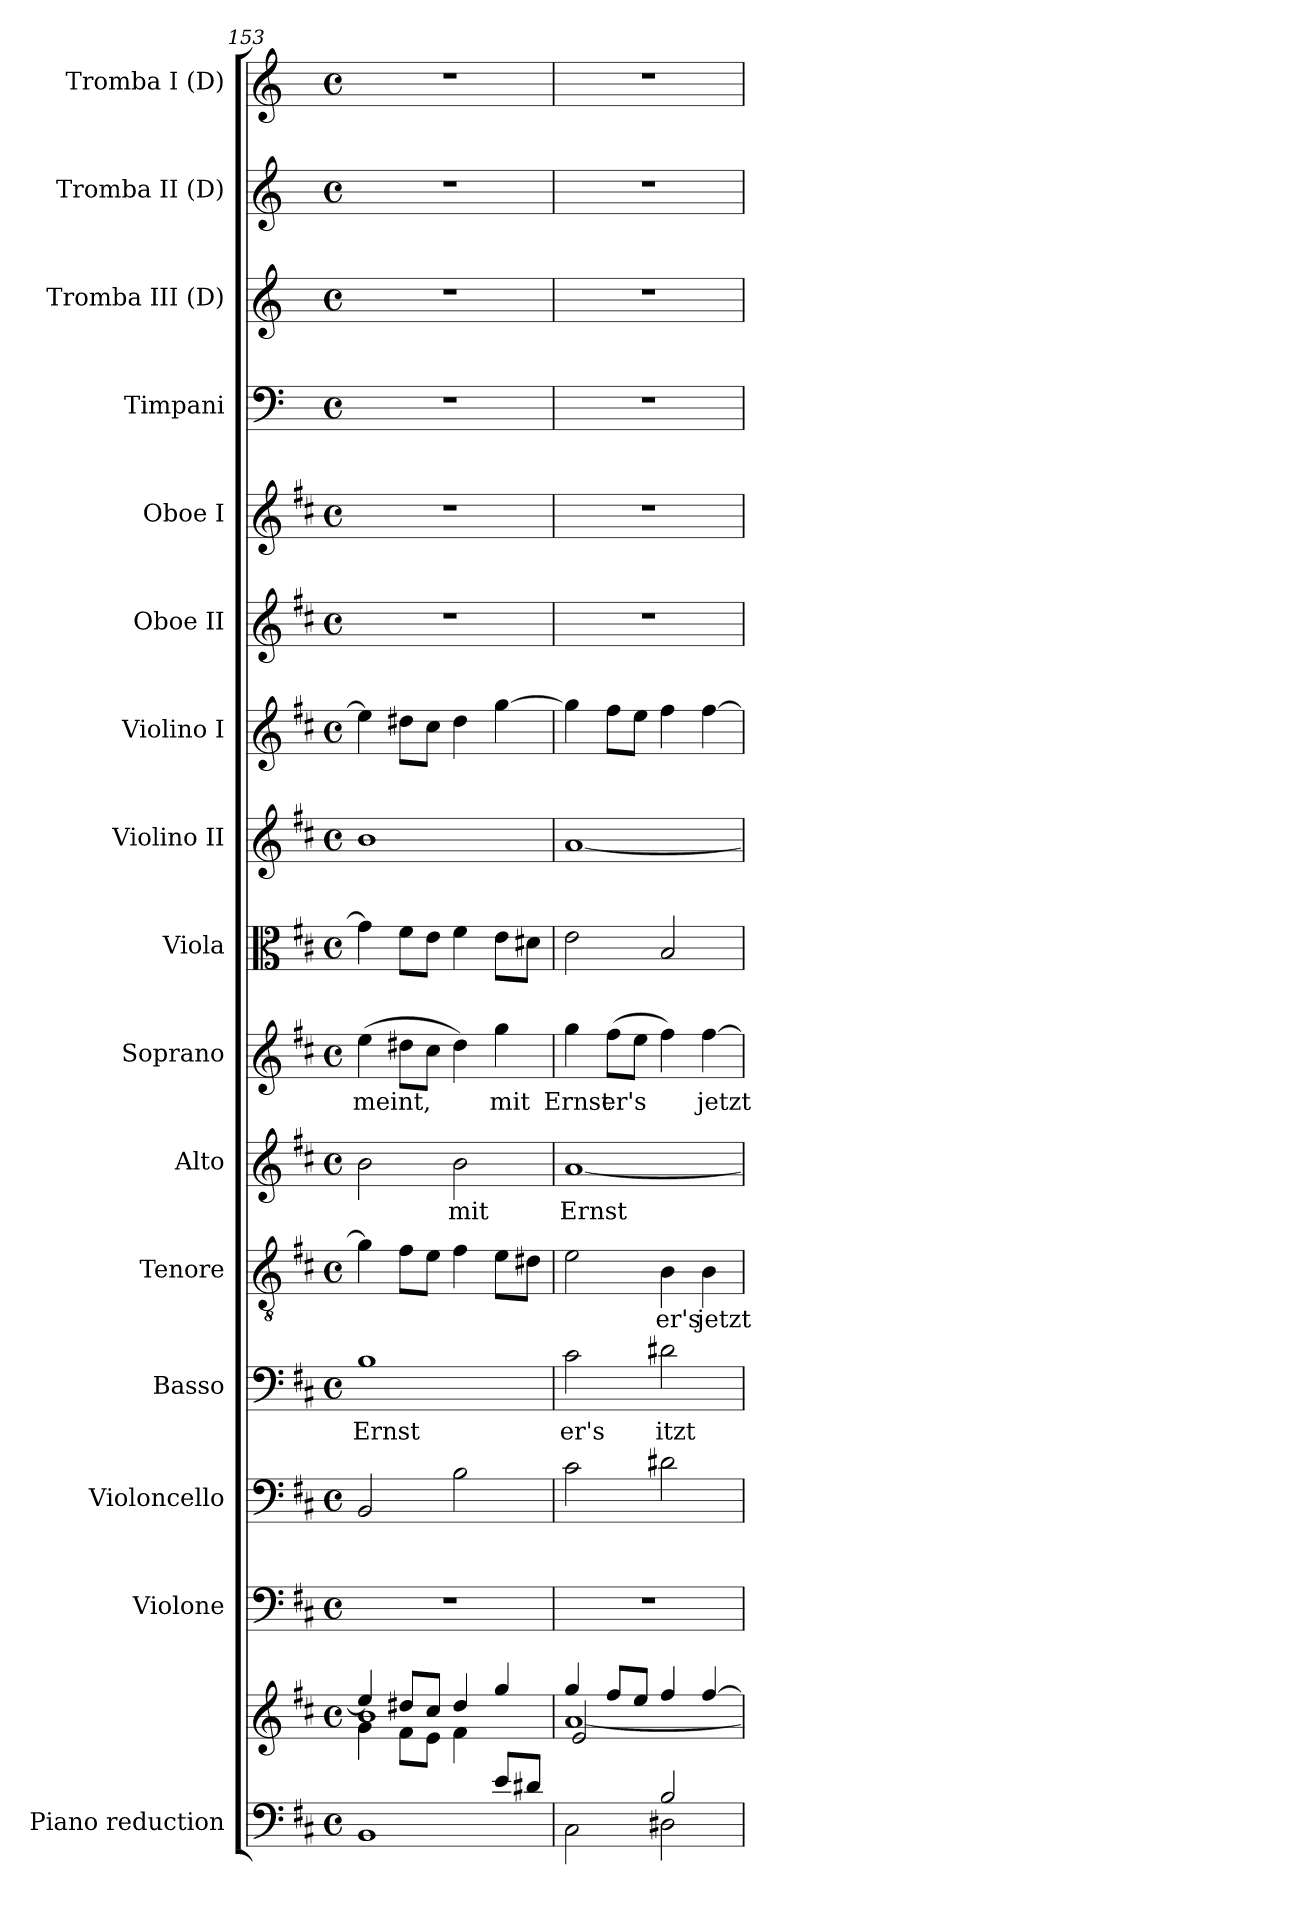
**kern	**kern	**kern	**kern	**kern	**text	**kern	**text	**kern	**text	**kern	**text	**kern	**kern	**kern	**kern	**kern	**kern	**kern	**kern	**kern
*part16	*part16	*part15	*part14	*part13	*part13	*part12	*part12	*part11	*part11	*part10	*part10	*part9	*part8	*part7	*part6	*part5	*part4	*part3	*part2	*part1
*staff17	*staff16	*staff15	*staff14	*staff13	*staff13	*staff12	*staff12	*staff11	*staff11	*staff10	*staff10	*staff9	*staff8	*staff7	*staff6	*staff5	*staff4	*staff3	*staff2	*staff1
*I"Piano reduction	*	*I"Violone	*I"Violoncello	*I"Basso	*	*I"Tenore	*	*I"Alto	*	*I"Soprano	*	*I"Viola	*I"Violino II	*I"Violino I	*I"Oboe II	*I"Oboe I	*I"Timpani	*I"Tromba III (D)	*I"Tromba II (D)	*I"Tromba I (D)
*I'Pno	*	*	*	*	*	*	*	*	*	*	*	*	*	*	*I'Ob	*I'Ob	*I'Timp	*	*	*
*clefF4	*clefG2	*clefF4	*clefF4	*clefF4	*	*clefGv2	*	*clefG2	*	*clefG2	*	*clefC3	*clefG2	*clefG2	*clefG2	*clefG2	*clefF4	*clefG2	*clefG2	*clefG2
*	*	*ITrd7c12	*	*	*	*	*	*	*	*	*	*	*	*	*	*	*	*ITrd-1c-2	*ITrd-1c-2	*ITrd-1c-2
*k[f#c#]	*k[f#c#]	*k[f#c#]	*k[f#c#]	*k[f#c#]	*	*k[f#c#]	*	*k[f#c#]	*	*k[f#c#]	*	*k[f#c#]	*k[f#c#]	*k[f#c#]	*k[f#c#]	*k[f#c#]	*k[]	*k[f#c#]	*k[f#c#]	*k[f#c#]
*M4/4	*M4/4	*M4/4	*M4/4	*M4/4	*	*M4/4	*	*M4/4	*	*M4/4	*	*M4/4	*M4/4	*M4/4	*M4/4	*M4/4	*M4/4	*M4/4	*M4/4	*M4/4
*met(c)	*met(c)	*met(c)	*met(c)	*met(c)	*	*met(c)	*	*met(c)	*	*met(c)	*	*met(c)	*met(c)	*met(c)	*met(c)	*met(c)	*met(c)	*met(c)	*met(c)	*met(c)
=153	=153	=153	=153	=153	=153	=153	=153	=153	=153	=153	=153	=153	=153	=153	=153	=153	=153	=153	=153	=153
*^	*^	*	*	*	*	*	*	*	*	*	*	*	*	*	*	*	*	*	*	*
*	*	*	*^	*	*	*	*	*	*	*	*	*	*	*	*	*	*	*	*	*	*	*
!	!	!	!	!	!	!	!	!LO:LY:b	!	!	!	!	!	!LO:LY:b	!	!	!	!	!	!	!	!	!
2.ryy	1BB	4ee/]	4g\	1b	1r	2BB/	1B	Ernst	4g\]	.	2b\	.	(4ee\	meint,	4g\]	1b	4ee\]	1r	1r	1r	1r	1r	1r
.	.	8dd#X/L	8f#\L	.	.	.	.	.	8f#\L	.	.	.	8dd#X\L	.	8f#\L	.	8dd#X\L	.	.	.	.	.	.
.	.	8cc#/J	8e\J	.	.	.	.	.	8e\J	.	.	.	8cc#\J	.	8e\J	.	8cc#\J	.	.	.	.	.	.
!	!	!	!	!	!	!	!	!	!	!	!	!LO:LY:b	!	!	!	!	!	!	!	!	!	!	!
.	.	4dd#/	4f#\	.	.	2B\	.	.	4f#\	.	2b\	mit	4dd#\)	.	4f#\	.	4dd#\	.	.	.	.	.	.
!	!	!	!	!	!	!	!	!	!	!	!	!	!	!LO:LY:b	!	!	!	!	!	!	!	!	!
8e/L	.	4gg/	4ryy	.	.	.	.	.	8e\L	.	.	.	4gg\	mit	8e\L	.	[4gg\	.	.	.	.	.	.
8d#X/J	.	.	.	.	.	.	.	.	8d#X\J	.	.	.	.	.	8d#X\J	.	.	.	.	.	.	.	.
=154	=154	=154	=154	=154	=154	=154	=154	=154	=154	=154	=154	=154	=154	=154	=154	=154	=154	=154	=154	=154	=154	=154	=154
!	!	!	!	!	!	!	!	!LO:LY:b	!	!	!	!LO:LY:b	!	!LO:LY:b	!	!	!	!	!	!	!	!	!
2ryy	2C#\	4gg/	[1a	2e/	1r	2c#\	2c#\	er's	2e\	.	[1a	Ernst	4gg\	Ernst	2e\	[1a	4gg\]	1r	1r	1r	1r	1r	1r
!	!	!	!	!	!	!	!	!	!	!	!	!	!	!LO:LY:b	!	!	!	!	!	!	!	!	!
.	.	8ff#/L	.	.	.	.	.	.	.	.	.	.	(8ff#\L	er's	.	.	8ff#\L	.	.	.	.	.	.
.	.	8ee/J	.	.	.	.	.	.	.	.	.	.	8ee\J	.	.	.	8ee\J	.	.	.	.	.	.
!	!	!	!	!	!	!	!	!LO:LY:b	!	!LO:LY:b	!	!	!	!	!	!	!	!	!	!	!	!	!
2B/	2D#X\	4ff#/	.	2ryy	.	2d#X\	2d#X\	itzt	4B\	er's	.	.	4ff#\)	.	2B/	.	4ff#\	.	.	.	.	.	.
!	!	!	!	!	!	!	!	!	!	!LO:LY:b	!	!	!	!LO:LY:b	!	!	!	!	!	!	!	!	!
.	.	[4ff#/	.	.	.	.	.	.	4B\	jetzt	.	.	[4ff#\	jetzt	.	.	[4ff#\	.	.	.	.	.	.
*v	*v	*	*	*	*	*	*	*	*	*	*	*	*	*	*	*	*	*	*	*	*	*	*
*	*v	*v	*v	*	*	*	*	*	*	*	*	*	*	*	*	*	*	*	*	*	*	*
=	=	=	=	=	=	=	=	=	=	=	=	=	=	=	=	=	=	=	=	=
*-	*-	*-	*-	*-	*-	*-	*-	*-	*-	*-	*-	*-	*-	*-	*-	*-	*-	*-	*-	*-
